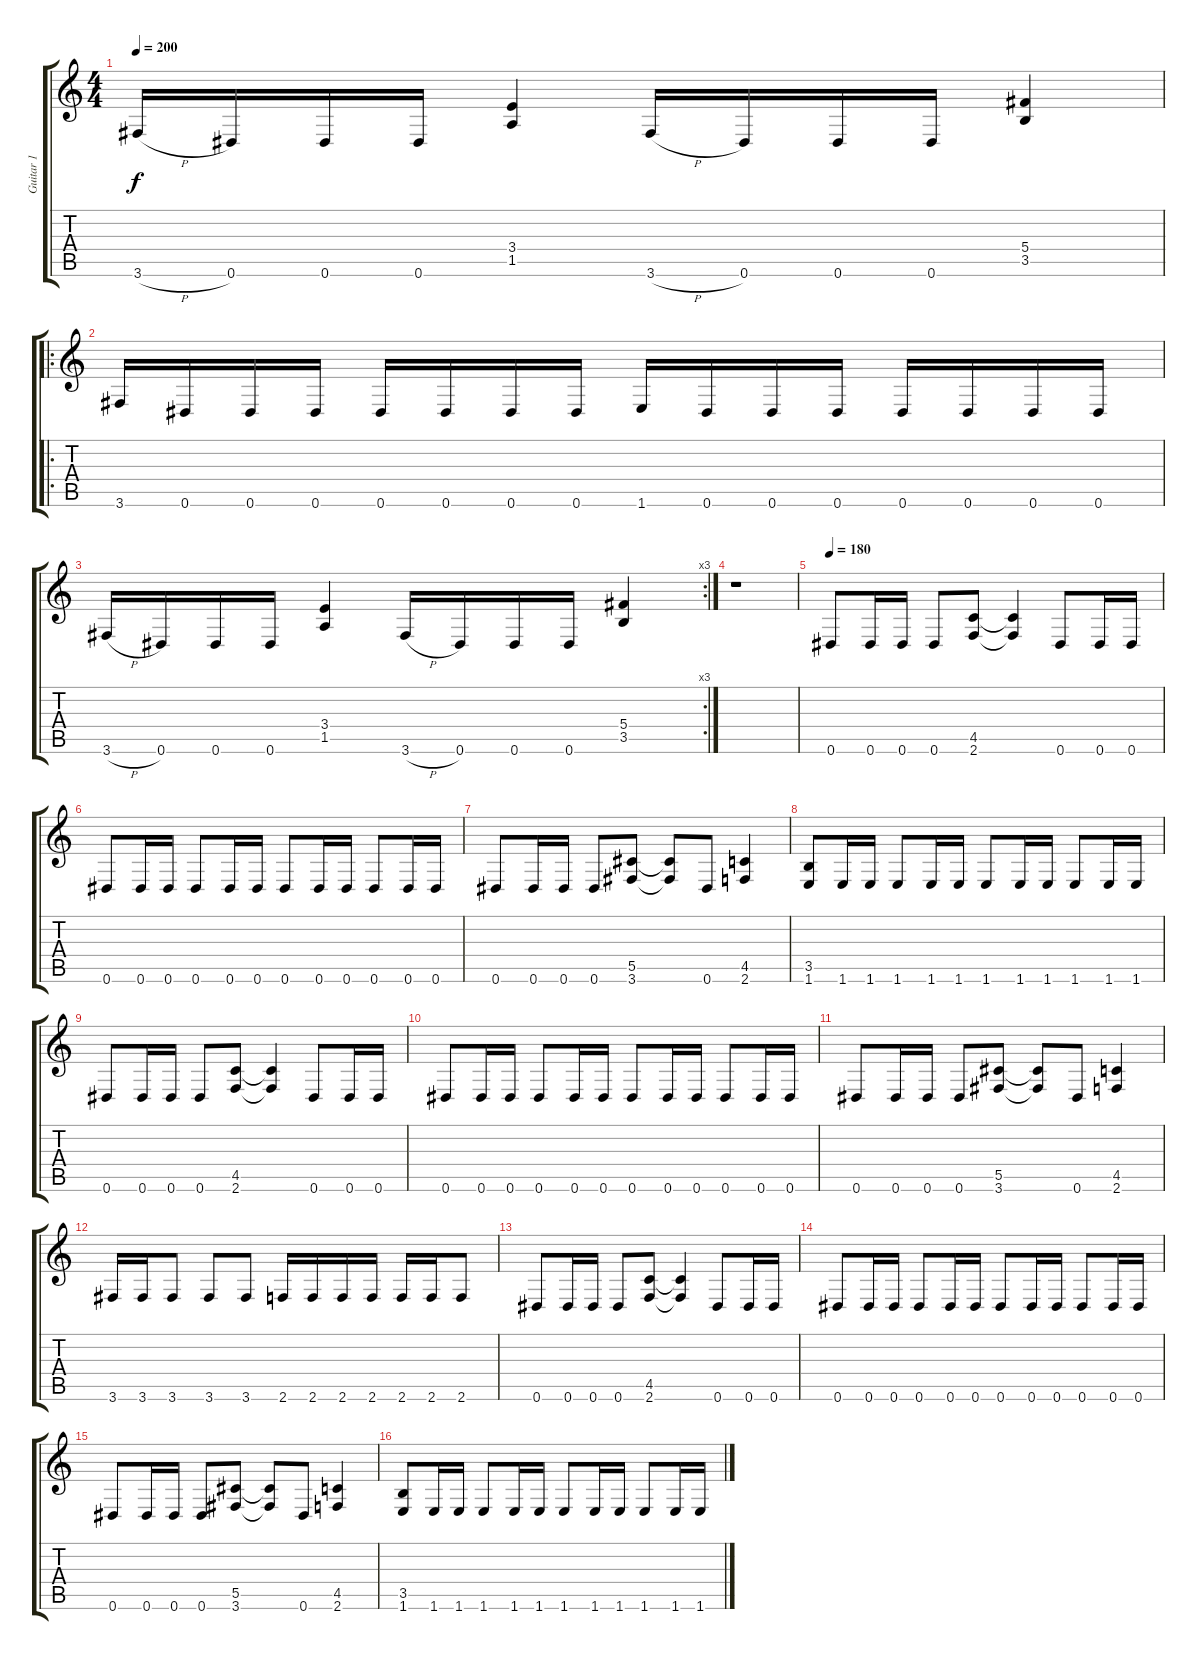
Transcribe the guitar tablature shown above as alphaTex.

\track ("Guitar 1" "Guitar 1") {instrument distortionguitar}
\staff {score tabs}
\tuning (Eb4 Bb3 Gb3 Db3 Ab2 Eb2) {hide}
\ts (4 4)
\tempo 200
\clef g2
\ks c
3.6{h}.16{dy f instrument distortionguitar} 0.6.16 0.6.16 0.6.16 (3.4 1.5).4 3.6{h}.16 0.6.16 0.6.16 0.6.16 (5.4 3.5).4 |
\ro
3.6.16 0.6.16 0.6.16 0.6.16 0.6.16 0.6.16 0.6.16 0.6.16 1.6.16 0.6.16 0.6.16 0.6.16 0.6.16 0.6.16 0.6.16 0.6.16 |
\rc 3
3.6{h}.16 0.6.16 0.6.16 0.6.16 (3.4 1.5).4 3.6{h}.16 0.6.16 0.6.16 0.6.16 (5.4 3.5).4 |
r.1 |
\tempo 180
0.6.8 0.6.16 0.6.16 0.6.8 (4.5 2.6).8 (4.5{t} 2.6{t}).4 0.6.8 0.6.16 0.6.16 |
0.6.8 0.6.16 0.6.16 0.6.8 0.6.16 0.6.16 0.6.8 0.6.16 0.6.16 0.6.8 0.6.16 0.6.16 |
0.6.8 0.6.16 0.6.16 0.6.8 (5.5 3.6).8 (5.5{t} 3.6{t}).8 0.6.8 (4.5 2.6).4 |
(3.5 1.6).8 1.6.16 1.6.16 1.6.8 1.6.16 1.6.16 1.6.8 1.6.16 1.6.16 1.6.8 1.6.16 1.6.16 |
0.6.8 0.6.16 0.6.16 0.6.8 (4.5 2.6).8 (4.5{t} 2.6{t}).4 0.6.8 0.6.16 0.6.16 |
0.6.8 0.6.16 0.6.16 0.6.8 0.6.16 0.6.16 0.6.8 0.6.16 0.6.16 0.6.8 0.6.16 0.6.16 |
0.6.8 0.6.16 0.6.16 0.6.8 (5.5 3.6).8 (5.5{t} 3.6{t}).8 0.6.8 (4.5 2.6).4 |
3.6.16 3.6.16 3.6.8 3.6.8 3.6.8 2.6.16 2.6.16 2.6.16 2.6.16 2.6.16 2.6.16 2.6.8 |
0.6.8 0.6.16 0.6.16 0.6.8 (4.5 2.6).8 (4.5{t} 2.6{t}).4 0.6.8 0.6.16 0.6.16 |
0.6.8 0.6.16 0.6.16 0.6.8 0.6.16 0.6.16 0.6.8 0.6.16 0.6.16 0.6.8 0.6.16 0.6.16 |
0.6.8 0.6.16 0.6.16 0.6.8 (5.5 3.6).8 (5.5{t} 3.6{t}).8 0.6.8 (4.5 2.6).4 |
(3.5 1.6).8 1.6.16 1.6.16 1.6.8 1.6.16 1.6.16 1.6.8 1.6.16 1.6.16 1.6.8 1.6.16 1.6.16
